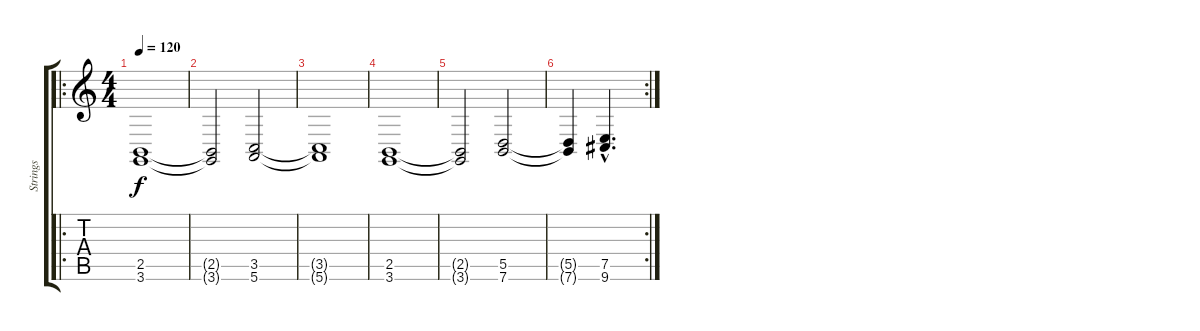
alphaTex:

\track ("Strings" "Strings") {instrument stringensemble1}
\staff {score tabs}
\tuning (E4 B3 G3 D3 A2 E2) {hide}
\ro
\ts (4 4)
\tempo 120
\clef g2
\ks c
(2.5 3.6).1{dy f} |
(2.5{t} 3.6{t}).2 (3.5 5.6).2 |
(3.5{t} 5.6{t}).1 |
(2.5 3.6).1 |
(2.5{t} 3.6{t}).2 (5.5 7.6).2 |
\rc 2
(5.5{t} 7.6{t}).4 (7.5{hac} 9.6{hac}).4{d}
